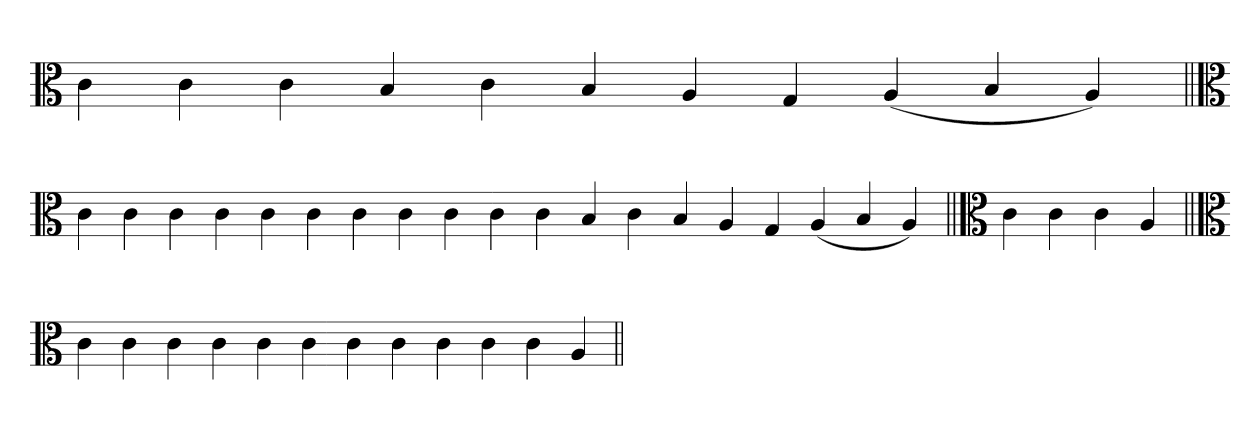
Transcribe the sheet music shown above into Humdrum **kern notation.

**kern
*part1
*staff1
*clefC3
=
4c
4c
4c
4B
4c
4B
4A
4G
(4A
4B
4A)
=||
*clefC3
4c
4c
4c
4c
4c
4c
4c
4c
4c
4c
4c
4B
4c
4B
4A
4G
(4A
4B
4A)
=||
*clefC3
4c
4c
4c
4A
=||
*clefC3
4c
4c
4c
4c
4c
4c
4c
4c
4c
4c
4c
4A
=||
*-
